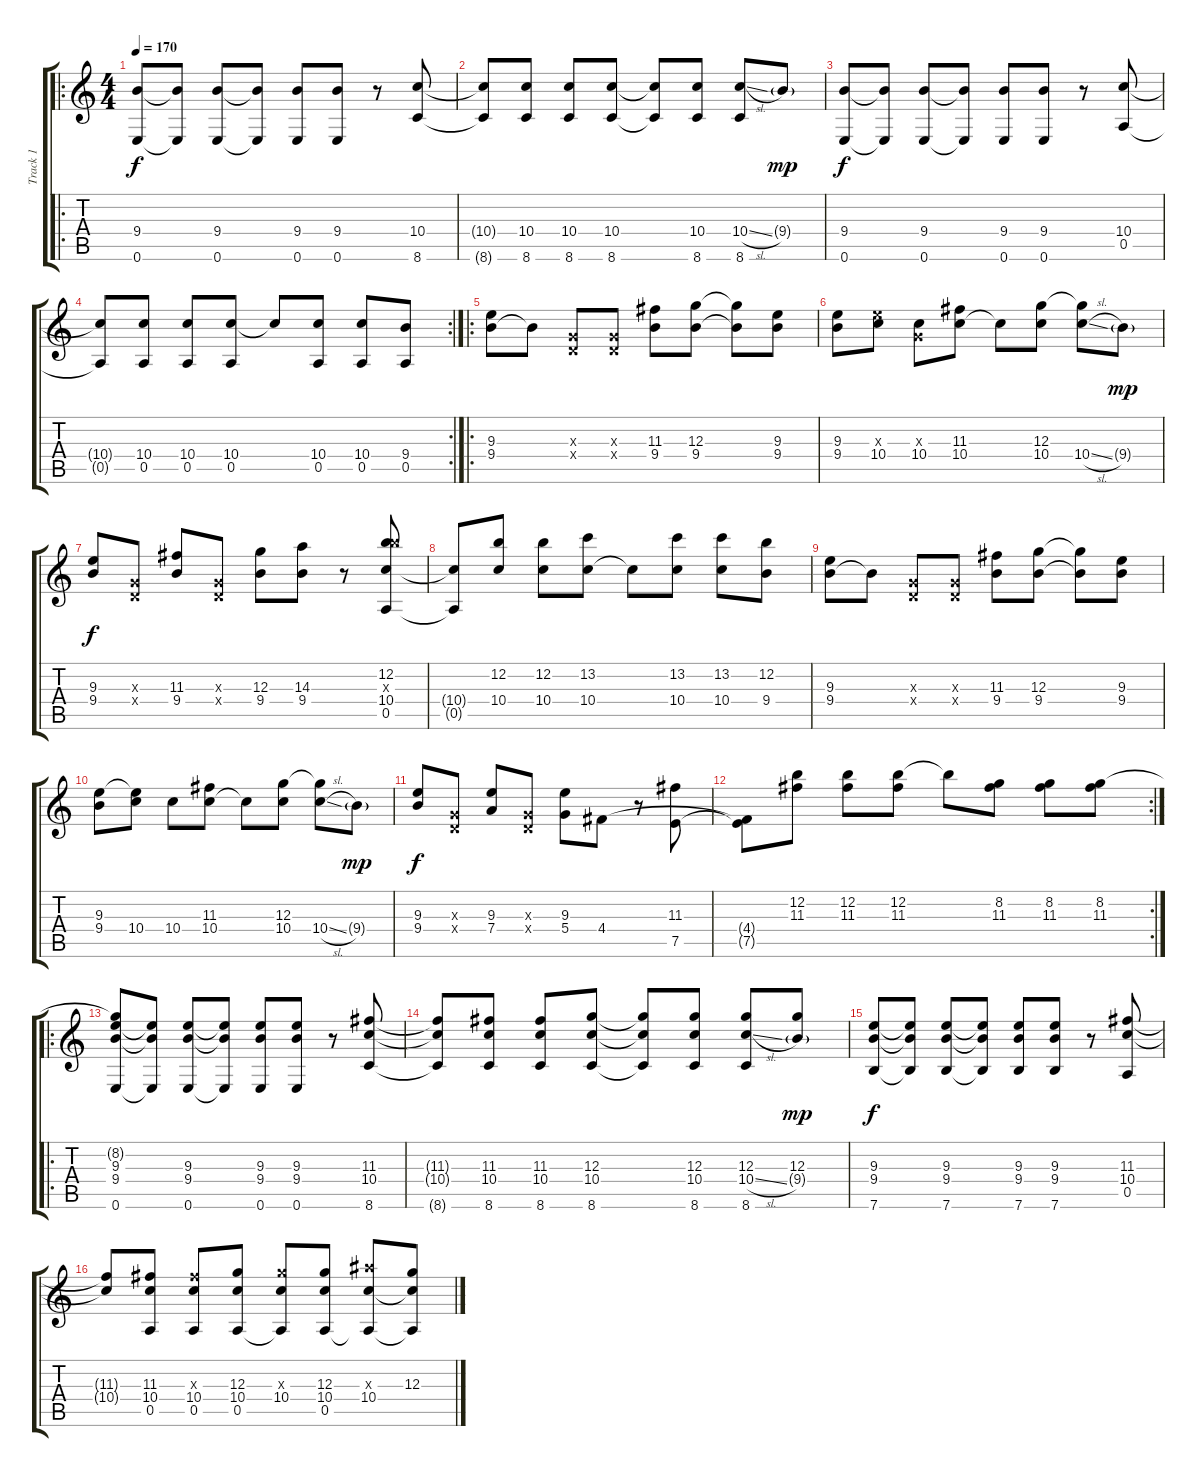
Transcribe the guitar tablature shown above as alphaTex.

\track ("Track 1" "Track 1") {instrument overdrivenguitar}
\staff {score tabs}
\tuning (E4 B3 G3 D3 A2 E2) {hide}
\ro
\ts (4 4)
\tempo 170
\clef g2
\ks c
(9.4 0.6).8{dy f instrument overdrivenguitar} (9.4{t} 0.6{t}).8 (9.4 0.6).8 (9.4{t} 0.6{t}).8 (9.4 0.6).8 (9.4 0.6).8 r.8 (10.4 8.6).8 |
(10.4{t} 8.6{t}).8 (10.4 8.6).8 (10.4 8.6).8 (10.4 8.6).8 (10.4{t} 8.6{t}).8 (10.4 8.6).8 (10.4{sl} 8.6).8 9.4{g}.8{dy mp} |
(9.4 0.6).8{dy f} (9.4{t} 0.6{t}).8 (9.4 0.6).8 (9.4{t} 0.6{t}).8 (9.4 0.6).8 (9.4 0.6).8 r.8 (10.4 0.5).8 |
\rc 2
(10.4{t} 0.5{t}).8 (10.4 0.5).8 (10.4 0.5).8 (10.4 0.5).8 10.4{t}.8 (10.4 0.5).8 (10.4 0.5).8 (9.4 0.5).8 |
\ro
(9.3 9.4).8 9.4{t}.8 (0.3{x} 0.4{x}).8 (0.3{x} 0.4{x}).8 (11.3 9.4).8 (12.3 9.4).8 (12.3{t} 9.4{t}).8 (9.3 9.4).8 |
(9.3 9.4).8 (9.3{x} 10.4).8 (0.3{x} 10.4).8 (11.3 10.4).8 10.4{t}.8 (12.3 10.4).8 (12.3{t} 10.4{sl}).8 9.4{g}.8{dy mp} |
(9.3 9.4).8{dy f} (0.3{x} 0.4{x}).8 (11.3 9.4).8 (0.3{x} 0.4{x}).8 (12.3 9.4).8 (14.3 9.4).8 r.8 (12.2 16.3{x} 10.4 0.5).8 |
(10.4{t} 0.5{t}).8 (12.2 10.4).8 (12.2 10.4).8 (13.2 10.4).8 10.4{t}.8 (13.2 10.4).8 (13.2 10.4).8 (12.2 9.4).8 |
(9.3 9.4).8 9.4{t}.8 (0.3{x} 0.4{x}).8 (0.3{x} 0.4{x}).8 (11.3 9.4).8 (12.3 9.4).8 (12.3{t} 9.4{t}).8 (9.3 9.4).8 |
(9.3 9.4).8 (9.3{t} 10.4).8 10.4.8 (11.3 10.4).8 10.4{t}.8 (12.3 10.4).8 (12.3{t} 10.4{sl}).8 9.4{g}.8{dy mp} |
(9.3 9.4).8{dy f} (0.3{x} 0.4{x}).8 (9.3 7.4).8 (0.3{x} 0.4{x}).8 (9.3 5.4).8 4.4.8 r.8 (11.3 7.5).8 |
\rc 2
(4.4{t} 7.5{t}).8 (12.2 11.3).8 (12.2 11.3).8 (12.2 11.3).8 12.2{t}.8 (8.2 11.3).8 (8.2 11.3).8 (8.2 11.3).8 |
\ro
(8.2{t} 9.3 9.4 0.6).8 (9.3{t} 9.4{t} 0.6{t}).8 (9.3 9.4 0.6).8 (9.3{t} 9.4{t} 0.6{t}).8 (9.3 9.4 0.6).8 (9.3 9.4 0.6).8 r.8 (11.3 10.4 8.6).8 |
(11.3{t} 10.4{t} 8.6{t}).8 (11.3 10.4 8.6).8 (11.3 10.4 8.6).8 (12.3 10.4 8.6).8 (12.3{t} 10.4{t} 8.6{t}).8 (12.3 10.4 8.6).8 (12.3 10.4{sl} 8.6).8 (12.3 9.4{g}).8{dy mp} |
(9.3 9.4 7.6).8{dy f} (9.3{t} 9.4{t} 7.6{t}).8 (9.3 9.4 7.6).8 (9.3{t} 9.4{t} 7.6{t}).8 (9.3 9.4 7.6).8 (9.3 9.4 7.6).8 r.8 (11.3 10.4 0.5).8 |
(11.3{t} 10.4{t}).8 (11.3 10.4 0.5).8 (11.3{x} 10.4 0.5).8 (12.3 10.4 0.5).8 (12.3{x} 10.4 0.5{t}).8 (12.3 10.4 0.5).8 (15.3{x} 10.4 0.5{t}).8 (12.3 10.4{t} 0.5{t}).8
